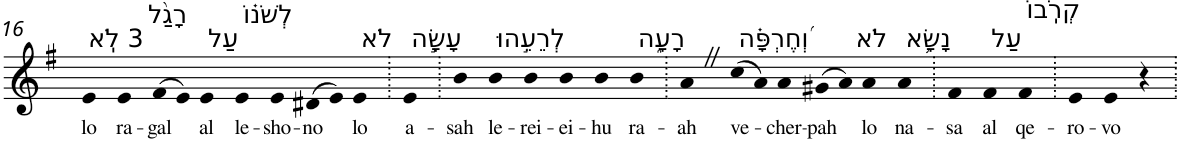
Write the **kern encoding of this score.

**kern	**text
*part1	*part1
*staff1	*staff1
*I"Piano	*
*I'Pno	*
!!LO:PB:g=z
*clefG2	*
*k[f#]	*
*G:	*
=16	=16
!LO:TX:a:t=3 לֹֽא	!
!	!LO:LY:b
4e	lo
!LO:TX:a:t=רָגַ֨ל	!
!	!LO:LY:b
4e	ra-
!	!LO:LY:b
(>8f#	-gal
8e)	.
!LO:TX:a:t=עַל	!
!	!LO:LY:b
4e	al
!LO:TX:a:t=לְשֹׁנ֗וֹ	!
!	!LO:LY:b
4e	le-
!	!LO:LY:b
4e	-sho-
!	!LO:LY:b
(>8d#X	-no
8e)	.
!LO:TX:a:t=לֹא	!
!	!LO:LY:b
4e	lo
=17.	=17.
!LO:TX:a:t=עָשָׂ֣ה	!
!	!LO:LY:b
4e	a-
=18.	=18.
!	!LO:LY:b
4b	-sah
!LO:TX:a:t=לְרֵעֵ֣הוּ	!
!	!LO:LY:b
4b	le-
!	!LO:LY:b
4b	-rei-
!	!LO:LY:b
4b	-ei-
!	!LO:LY:b
4b	-hu
!LO:TX:a:t=רָעָ֑ה	!
!	!LO:LY:b
4b	ra-
=19.	=19.
!	!LO:LY:b
4aZ	-ah
!LO:TX:a:t=וְ֝חֶרְפָּ֗ה	!
!	!LO:LY:b
(>8cc	ve-
8a)	.
!	!LO:LY:b
4a	-cher-
!	!LO:LY:b
(>8g#X	-pah
8a)	.
!LO:TX:a:t=לֹא	!
!	!LO:LY:b
4a	lo
!LO:TX:a:t=נָשָׂ֥א	!
!	!LO:LY:b
4a	na-
=20.	=20.
!	!LO:LY:b
4f#	-sa
!LO:TX:a:t=עַל	!
!	!LO:LY:b
4f#	al
!LO:TX:a:t=קְרֹֽבוֹ	!
!	!LO:LY:b
4f#	qe-
=21.	=21.
!	!LO:LY:b
4e	-ro-
!	!LO:LY:b
4e	-vo
4r	.
=.	=.
*-	*-
